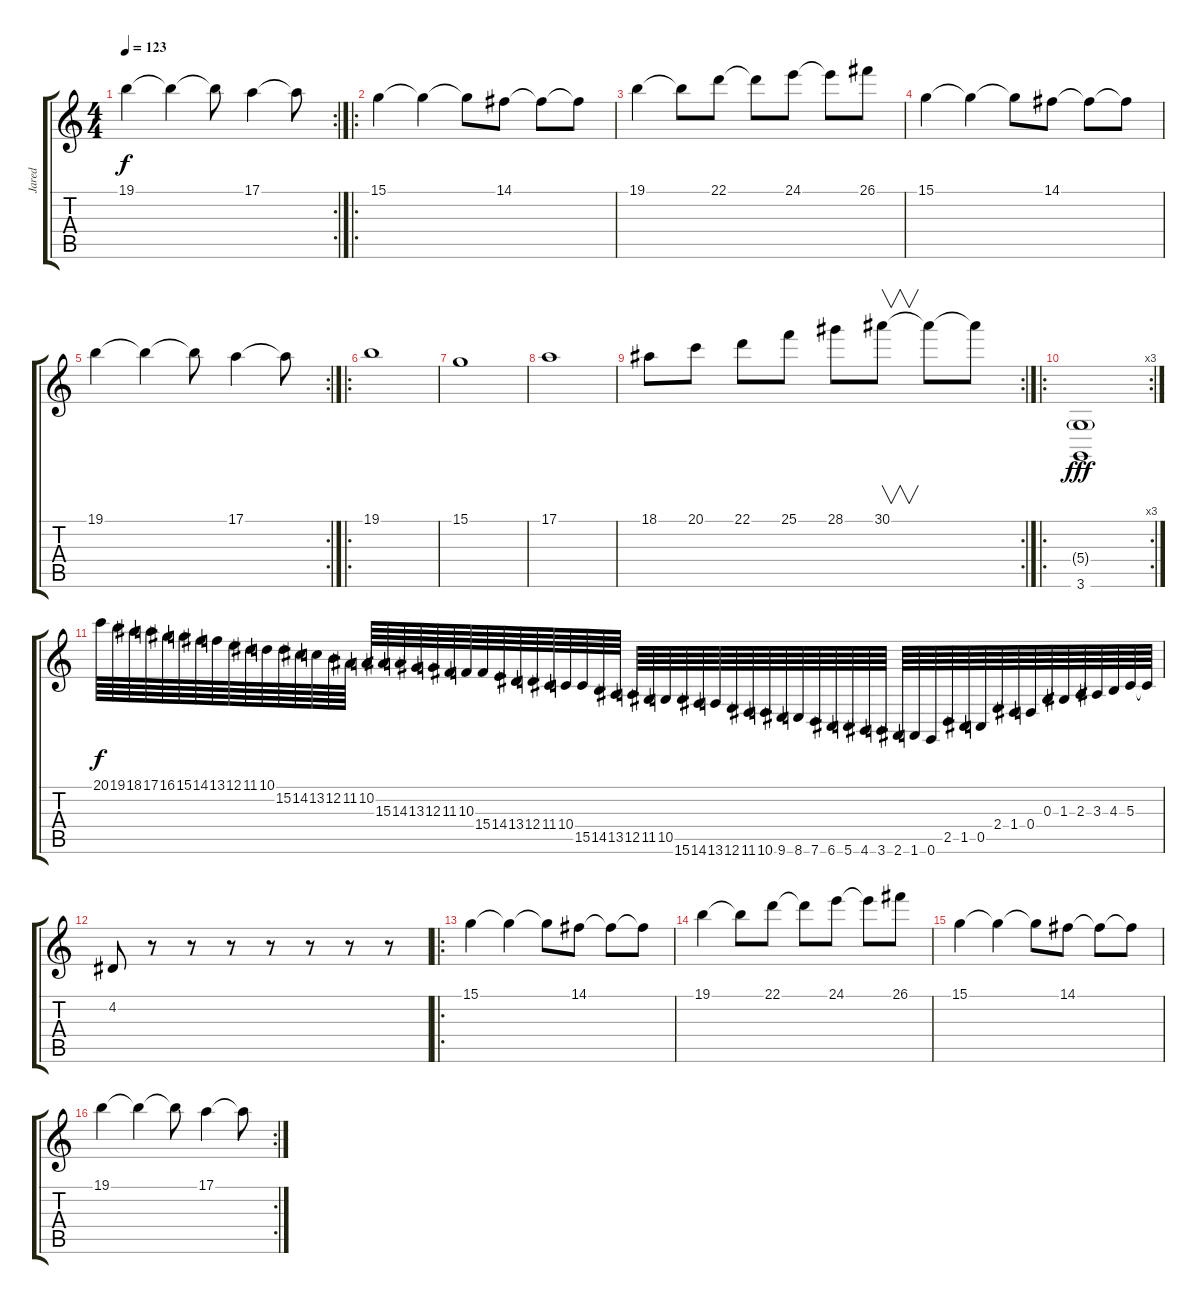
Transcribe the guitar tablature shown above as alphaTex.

\track ("Jared" "Jared") {instrument stringensemble1}
\staff {score tabs}
\tuning (E4 B3 G3 D3 A2 E2) {hide}
\rc 2
\ts (4 4)
\tempo 123
\clef g2
\ks c
19.1.4{dy f} 19.1{t}.4 19.1{t}.8 17.1.4 17.1{t}.8 |
\ro
15.1.4 15.1{t}.4 15.1{t}.8 14.1.8 14.1{t}.8 14.1{t}.8 |
19.1.4 19.1{t}.8 22.1.8 22.1{t}.8 24.1.8 24.1{t}.8 26.1.8 |
15.1.4 15.1{t}.4 15.1{t}.8 14.1.8 14.1{t}.8 14.1{t}.8 |
\rc 2
19.1.4 19.1{t}.4 19.1{t}.8 17.1.4 17.1{t}.8 |
\ro
19.1.1 |
15.1.1 |
17.1.1 |
\rc 2
18.1.8 20.1.8 22.1.8 25.1.8 28.1.8 30.1.8{v} 30.1{t}.8 30.1{t}.8 |
\ro
\rc 3
(5.4{g} 3.6).1{dy fff} |
20.1.64{dy f volume 16 balance 8 instrument stringensemble1} 19.1.64 18.1.64 17.1.64 16.1.64 15.1.64 14.1.64 13.1.64 12.1.64 11.1.64 10.1.64 15.2.64 14.2.64 13.2.64 12.2.64 11.2.64 10.2.64 15.3.64 14.3.64 13.3.64 12.3.64 11.3.64 10.3.64 15.4.64 14.4.64 13.4.64 12.4.64 11.4.64 10.4.64 15.5.64 14.5.64 13.5.64 12.5.64 11.5.64 10.5.64 15.6.64 14.6.64 13.6.64 12.6.64 11.6.64 10.6.64 9.6.64 8.6.64 7.6.64 6.6.64 5.6.64 4.6.64 3.6.64 2.6.64 1.6.64 0.6.64 2.5.64 1.5.64 0.5.64 2.4.64 1.4.64 0.4.64 0.3.64 1.3.64 2.3.64 3.3.64 4.3.64 5.3.64 5.3{t}.64 |
4.2.8 r.8 r.8{volume 11 balance 0 instrument stringensemble1} r.8 r.8 r.8 r.8 r.8 |
\ro
15.1.4 15.1{t}.4 15.1{t}.8 14.1.8 14.1{t}.8 14.1{t}.8 |
19.1.4 19.1{t}.8 22.1.8 22.1{t}.8 24.1.8 24.1{t}.8 26.1.8 |
15.1.4 15.1{t}.4 15.1{t}.8 14.1.8 14.1{t}.8 14.1{t}.8 |
\rc 2
19.1.4 19.1{t}.4 19.1{t}.8 17.1.4 17.1{t}.8
